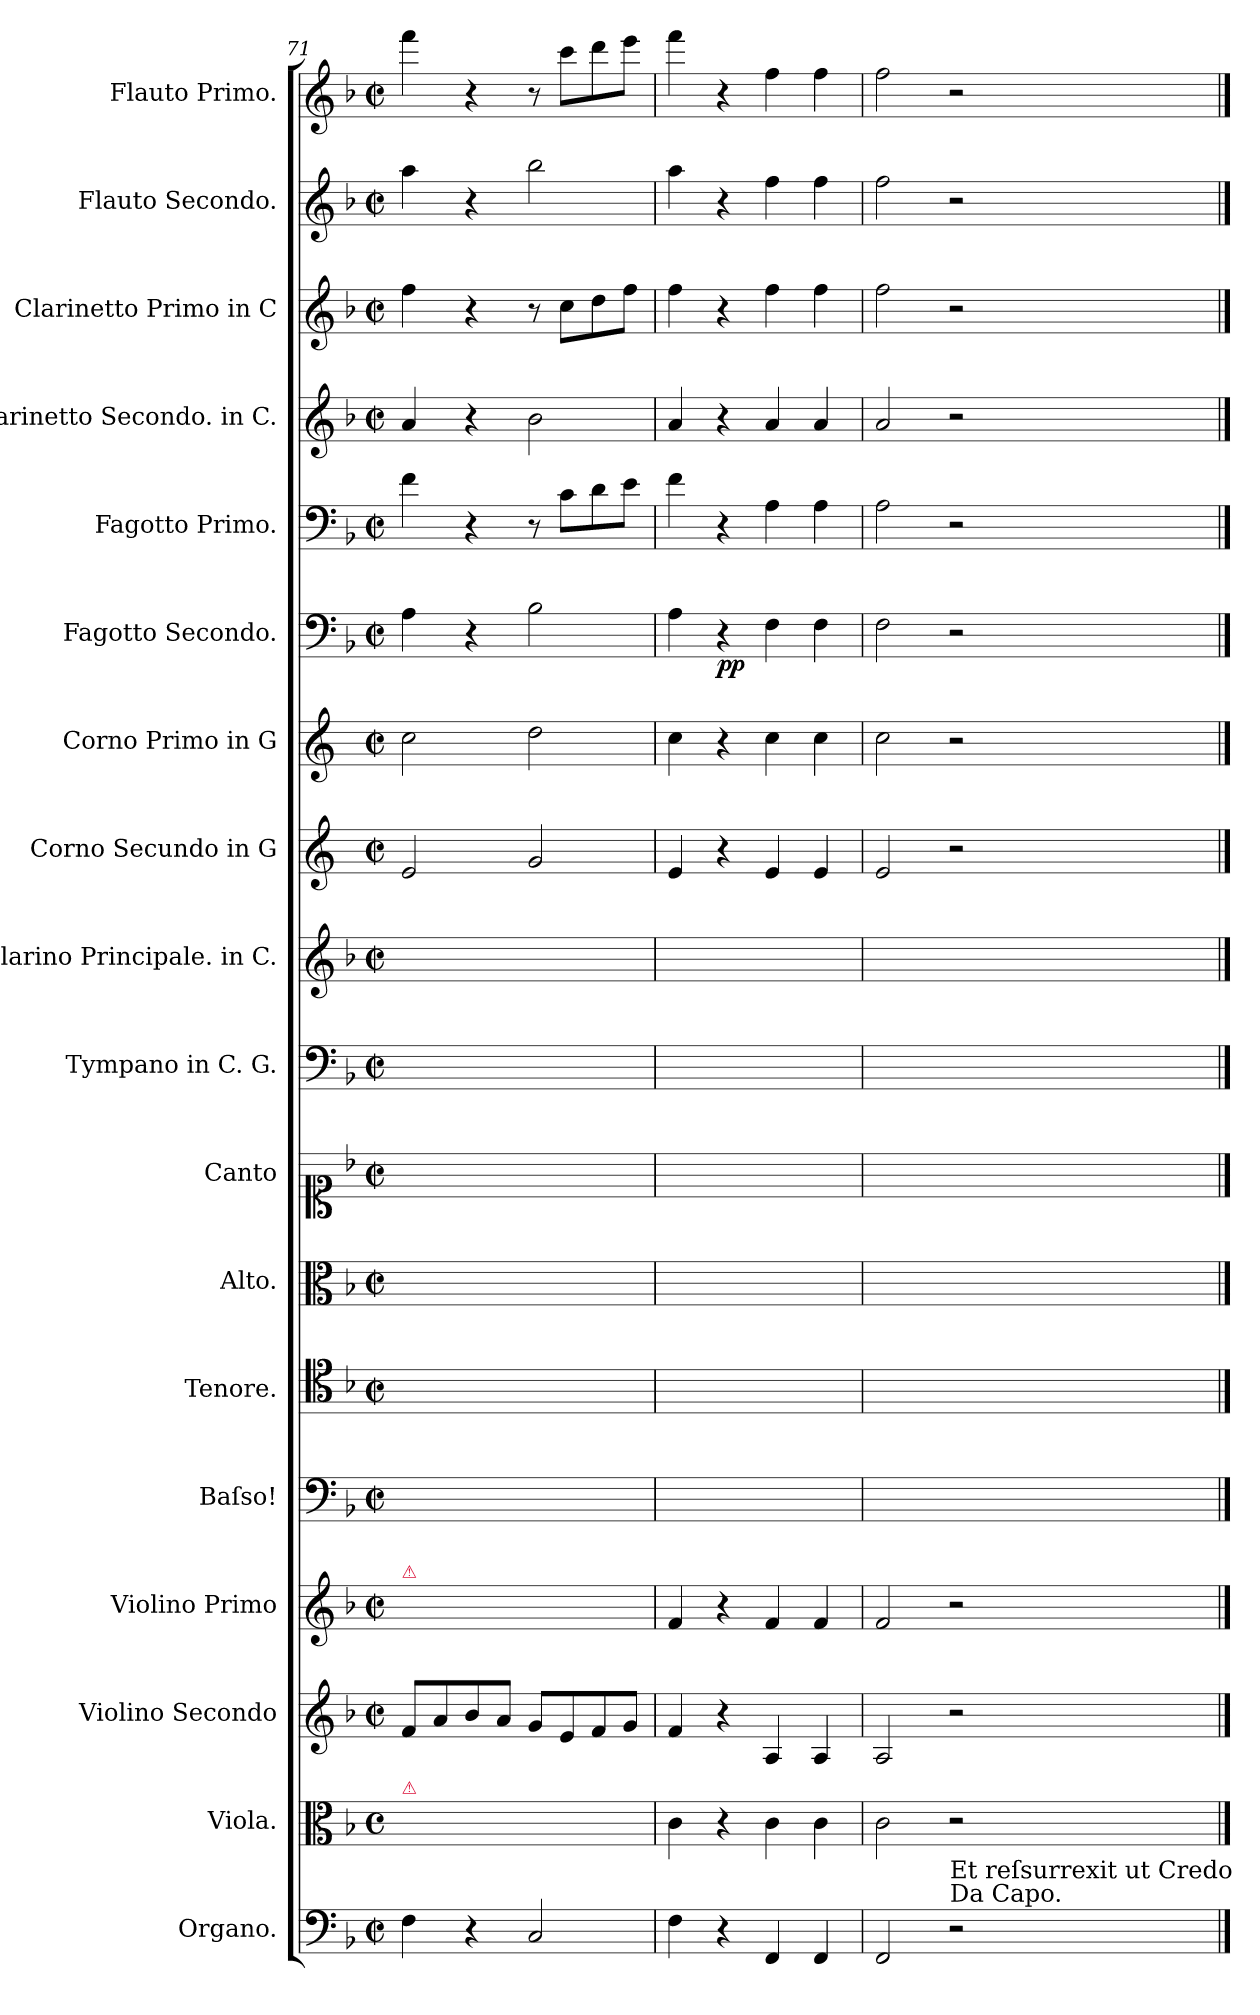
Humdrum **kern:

**kern	**kern	**kern	**kern	**kern	**kern	**kern	**kern	**kern	**kern	**kern	**kern	**kern	**dynam	**kern	**kern	**kern	**kern	**kern
*part18	*part17	*part16	*part15	*part14	*part13	*part12	*part11	*part10	*part9	*part8	*part7	*part6	*part6	*part5	*part4	*part3	*part2	*part1
*staff18	*staff17	*staff16	*staff15	*staff14	*staff13	*staff12	*staff11	*staff10	*staff9	*staff8	*staff7	*staff6	*staff6	*staff5	*staff4	*staff3	*staff2	*staff1
*I"Organo.	*I"Viola.	*I"Violino Secondo	*I"Violino Primo	*I"Baſso!	*I"Tenore.	*I"Alto.	*I"Canto	*I"Tympano in C. G.	*I"Clarino Principale. in C.	*I"Corno Secundo in G	*I"Corno Primo in G	*I"Fagotto Secondo.	*	*I"Fagotto Primo.	*I"Clarinetto Secondo. in C.	*I"Clarinetto Primo in C	*I"Flauto Secondo.	*I"Flauto Primo.
*	*I'Vla	*I'Vln	*I'Vln	*	*I'T	*I'A	*	*	*	*	*	*	*	*	*I'Cl	*I'Cl	*I'Fl	*I'Fl
*clefF4	*clefC3	*clefG2	*clefG2	*clefF4	*clefC4	*clefC3	*clefC1	*clefF4	*clefG2	*clefG2	*clefG2	*clefF4	*	*clefF4	*clefG2	*clefG2	*clefG2	*clefG2
*	*	*	*	*	*	*	*	*	*	*ITrd4c7	*ITrd4c7	*	*	*	*	*	*	*
*k[b-]	*k[b-]	*k[b-]	*k[b-]	*k[b-]	*k[b-]	*k[b-]	*k[b-]	*k[b-]	*k[b-]	*k[b-]	*k[b-]	*k[b-]	*	*k[b-]	*k[b-]	*k[b-]	*k[b-]	*k[b-]
*F:	*F:	*F:	*F:	*F:	*F:	*F:	*F:	*F:	*F:	*F:	*F:	*F:	*	*F:	*F:	*F:	*F:	*F:
*M2/2	*M2/2	*M2/2	*M2/2	*M2/2	*M2/2	*M2/2	*M2/2	*M2/2	*M2/2	*M2/2	*M2/2	*M2/2	*	*M2/2	*M2/2	*M2/2	*M2/2	*M2/2
*met(c|)	*met(c)	*met(c|)	*met(c|)	*met(c|)	*met(c|)	*met(c|)	*met(c|)	*met(c|)	*met(c|)	*met(c|)	*met(c|)	*met(c|)	*	*met(c|)	*met(c|)	*met(c|)	*met(c|)	*met(c|)
=71	=71	=71	=71	=71	=71	=71	=71	=71	=71	=71	=71	=71	=71	=71	=71	=71	=71	=71
!	!	!	!LO:TX:a:color=crimson:t=⚠	!	!	!	!	!	!	!	!	!	!	!	!	!	!	!
!	!LO:TX:a:color=crimson:t=⚠	!	!	!	!	!	!	!	!	!	!	!	!	!	!	!	!	!
4F\	1ryy	8f/L	1ryy	1ryy	1ryy	1ryy	1ryy	1ryy	1ryy	2A/	2f\	4A\	.	4f\	4a/	4ff\	4aa\	4fff\
.	.	8a/	.	.	.	.	.	.	.	.	.	.	.	.	.	.	.	.
4r	.	8b-/	.	.	.	.	.	.	.	.	.	4r	.	4r	4r	4r	4r	4r
.	.	8a/J	.	.	.	.	.	.	.	.	.	.	.	.	.	.	.	.
2C/	.	8g/L	.	.	.	.	.	.	.	2c/	2g\	2B-\	.	8r	2b-\	8r	2bb-\	8r
.	.	8e/	.	.	.	.	.	.	.	.	.	.	.	8c\L	.	8cc\L	.	8ccc\L
.	.	8f/	.	.	.	.	.	.	.	.	.	.	.	8d\	.	8dd\	.	8ddd\
.	.	8g/J	.	.	.	.	.	.	.	.	.	.	.	8e\J	.	8ff\J	.	8eee\J
=72	=72	=72	=72	=72	=72	=72	=72	=72	=72	=72	=72	=72	=72	=72	=72	=72	=72	=72
4F\	4c\	4f/	4f/	1ryy	1ryy	1ryy	1ryy	1ryy	1ryy	4A/	4f\	4A\	.	4f\	4a/	4ff\	4aa\	4fff\
4r	4r	4r	4r	.	.	.	.	.	.	4r	4r	4r	pp	4r	4r	4r	4r	4r
4FF/	4c\	4A/	4f/	.	.	.	.	.	.	4A/	4f\	4F\	.	4A\	4a/	4ff\	4ff\	4ff\
4FF/	4c\	4A/	4f/	.	.	.	.	.	.	4A/	4f\	4F\	.	4A\	4a/	4ff\	4ff\	4ff\
=73	=73	=73	=73	=73	=73	=73	=73	=73	=73	=73	=73	=73	=73	=73	=73	=73	=73	=73
2FF/	2c\	2A/	2f/	1ryy	1ryy	1ryy	1ryy	1ryy	1ryy	2A/	2f\	2F\	.	2A\	2a/	2ff\	2ff\	2ff\
!LO:TX:a:t=Et reſsurrexit ut Credo\nDa Capo.	!	!	!	!	!	!	!	!	!	!	!	!	!	!	!	!	!	!
2r	2r	2r	2r	.	.	.	.	.	.	2r	2r	2r	.	2r	2r	2r	2r	2r
==	==	==	==	==	==	==	==	==	==	==	==	==	==	==	==	==	==	==
*-	*-	*-	*-	*-	*-	*-	*-	*-	*-	*-	*-	*-	*-	*-	*-	*-	*-	*-
